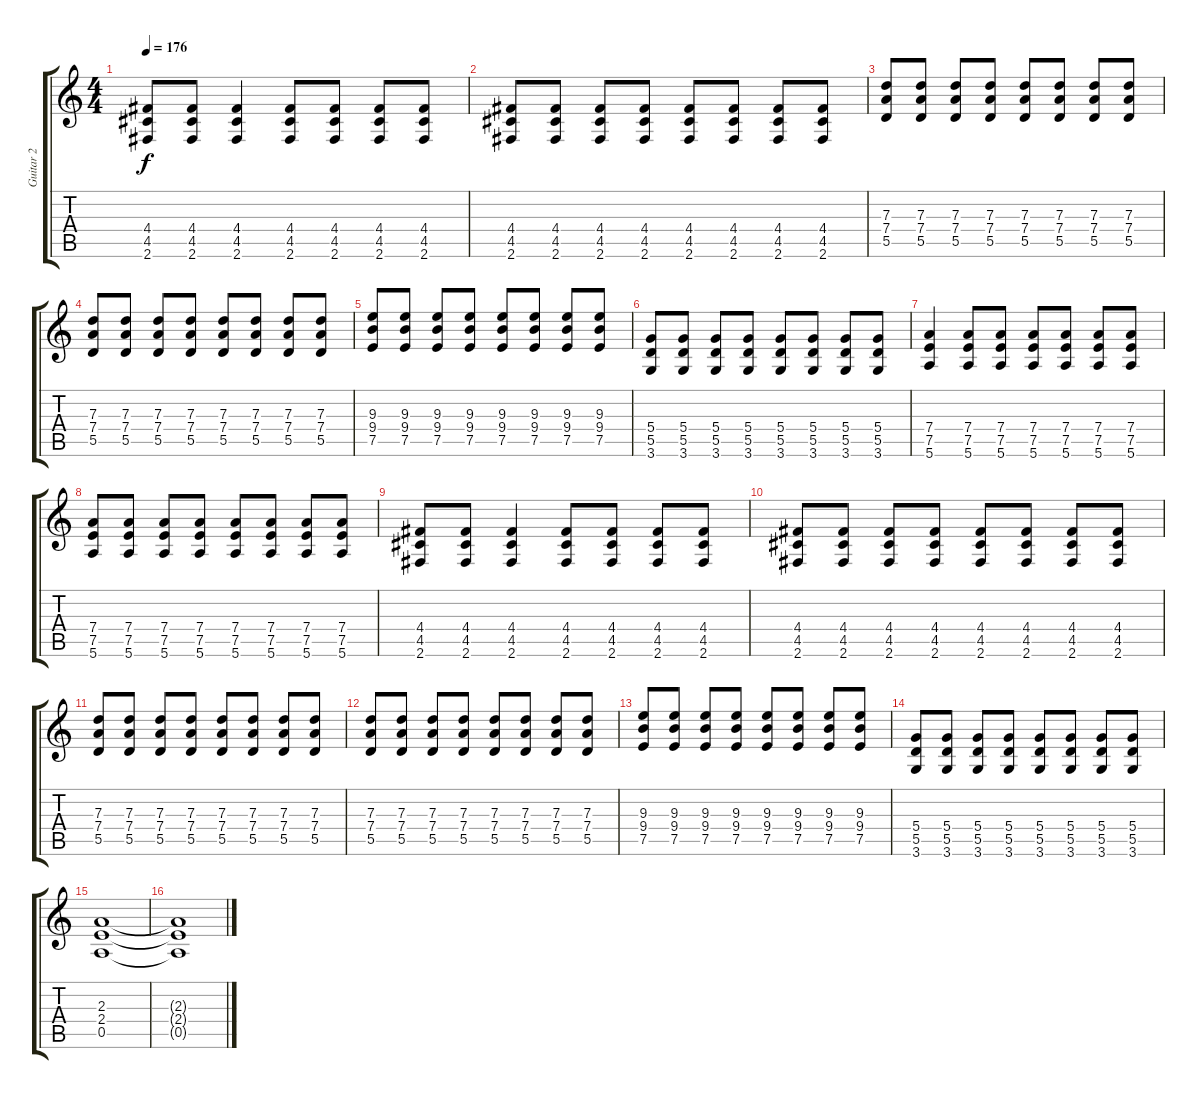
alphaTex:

\track ("Guitar 2" "Guitar 2") {instrument distortionguitar}
\staff {score tabs}
\tuning (E4 B3 G3 D3 A2 E2) {hide}
\ts (4 4)
\tempo 176
\clef g2
\ks c
(4.4 4.5 2.6).8{dy f} (4.4 4.5 2.6).8 (4.4 4.5 2.6).4 (4.4 4.5 2.6).8 (4.4 4.5 2.6).8 (4.4 4.5 2.6).8 (4.4 4.5 2.6).8 |
(4.4 4.5 2.6).8 (4.4 4.5 2.6).8 (4.4 4.5 2.6).8 (4.4 4.5 2.6).8 (4.4 4.5 2.6).8 (4.4 4.5 2.6).8 (4.4 4.5 2.6).8 (4.4 4.5 2.6).8 |
(7.3 7.4 5.5).8 (7.3 7.4 5.5).8 (7.3 7.4 5.5).8 (7.3 7.4 5.5).8 (7.3 7.4 5.5).8 (7.3 7.4 5.5).8 (7.3 7.4 5.5).8 (7.3 7.4 5.5).8 |
(7.3 7.4 5.5).8 (7.3 7.4 5.5).8 (7.3 7.4 5.5).8 (7.3 7.4 5.5).8 (7.3 7.4 5.5).8 (7.3 7.4 5.5).8 (7.3 7.4 5.5).8 (7.3 7.4 5.5).8 |
(9.3 9.4 7.5).8 (9.3 9.4 7.5).8 (9.3 9.4 7.5).8 (9.3 9.4 7.5).8 (9.3 9.4 7.5).8 (9.3 9.4 7.5).8 (9.3 9.4 7.5).8 (9.3 9.4 7.5).8 |
(5.4 5.5 3.6).8 (5.4 5.5 3.6).8 (5.4 5.5 3.6).8 (5.4 5.5 3.6).8 (5.4 5.5 3.6).8 (5.4 5.5 3.6).8 (5.4 5.5 3.6).8 (5.4 5.5 3.6).8 |
(7.4 7.5 5.6).4 (7.4 7.5 5.6).8 (7.4 7.5 5.6).8 (7.4 7.5 5.6).8 (7.4 7.5 5.6).8 (7.4 7.5 5.6).8 (7.4 7.5 5.6).8 |
(7.4 7.5 5.6).8 (7.4 7.5 5.6).8 (7.4 7.5 5.6).8 (7.4 7.5 5.6).8 (7.4 7.5 5.6).8 (7.4 7.5 5.6).8 (7.4 7.5 5.6).8 (7.4 7.5 5.6).8 |
(4.4 4.5 2.6).8 (4.4 4.5 2.6).8 (4.4 4.5 2.6).4 (4.4 4.5 2.6).8 (4.4 4.5 2.6).8 (4.4 4.5 2.6).8 (4.4 4.5 2.6).8 |
(4.4 4.5 2.6).8 (4.4 4.5 2.6).8 (4.4 4.5 2.6).8 (4.4 4.5 2.6).8 (4.4 4.5 2.6).8 (4.4 4.5 2.6).8 (4.4 4.5 2.6).8 (4.4 4.5 2.6).8 |
(7.3 7.4 5.5).8 (7.3 7.4 5.5).8 (7.3 7.4 5.5).8 (7.3 7.4 5.5).8 (7.3 7.4 5.5).8 (7.3 7.4 5.5).8 (7.3 7.4 5.5).8 (7.3 7.4 5.5).8 |
(7.3 7.4 5.5).8 (7.3 7.4 5.5).8 (7.3 7.4 5.5).8 (7.3 7.4 5.5).8 (7.3 7.4 5.5).8 (7.3 7.4 5.5).8 (7.3 7.4 5.5).8 (7.3 7.4 5.5).8 |
(9.3 9.4 7.5).8 (9.3 9.4 7.5).8 (9.3 9.4 7.5).8 (9.3 9.4 7.5).8 (9.3 9.4 7.5).8 (9.3 9.4 7.5).8 (9.3 9.4 7.5).8 (9.3 9.4 7.5).8 |
(5.4 5.5 3.6).8 (5.4 5.5 3.6).8 (5.4 5.5 3.6).8 (5.4 5.5 3.6).8 (5.4 5.5 3.6).8 (5.4 5.5 3.6).8 (5.4 5.5 3.6).8 (5.4 5.5 3.6).8 |
(2.3 2.4 0.5).1 |
(2.3{t} 2.4{t} 0.5{t}).1
